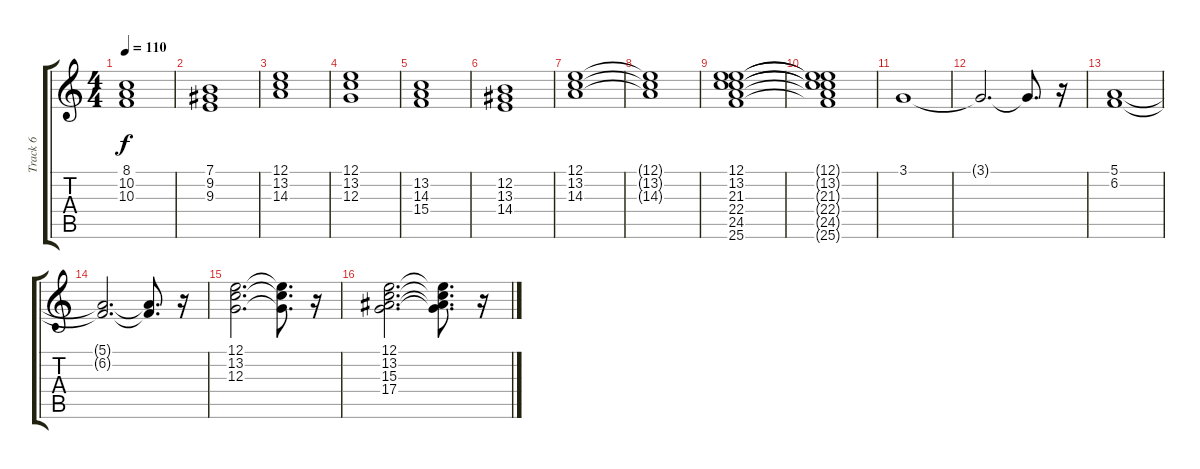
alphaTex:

\track ("Track 6" "Track 6") {instrument pad2warm}
\staff {score tabs}
\tuning (E4 B3 G3 D3 A2 E2) {hide}
\ts (4 4)
\tempo 110
\clef g2
\ks c
(8.1 10.2 10.3).1{dy f} |
(7.1 9.2 9.3).1 |
(12.1 13.2 14.3).1 |
(12.1 13.2 12.3).1 |
(13.2 14.3 15.4).1 |
(12.2 13.3 14.4).1 |
(12.1 13.2 14.3).1 |
(12.1{t} 13.2{t} 14.3{t}).1 |
(12.1 13.2 21.3 22.4 24.5 25.6).1 |
(12.1{t} 13.2{t} 21.3{t} 22.4{t} 24.5{t} 25.6{t}).1 |
3.1.1 |
3.1{t}.2{d} 3.1{t}.8{d} r.16 |
(5.1 6.2).1 |
(5.1{t} 6.2{t}).2{d} (5.1{t} 6.2{t}).8{d} r.16 |
(12.1 13.2 12.3).2{d} (12.1{t} 13.2{t} 12.3{t}).8{d} r.16 |
(12.1 13.2 15.3 17.4).2{d} (12.1{t} 13.2{t} 15.3{t} 17.4{t}).8{d} r.16
